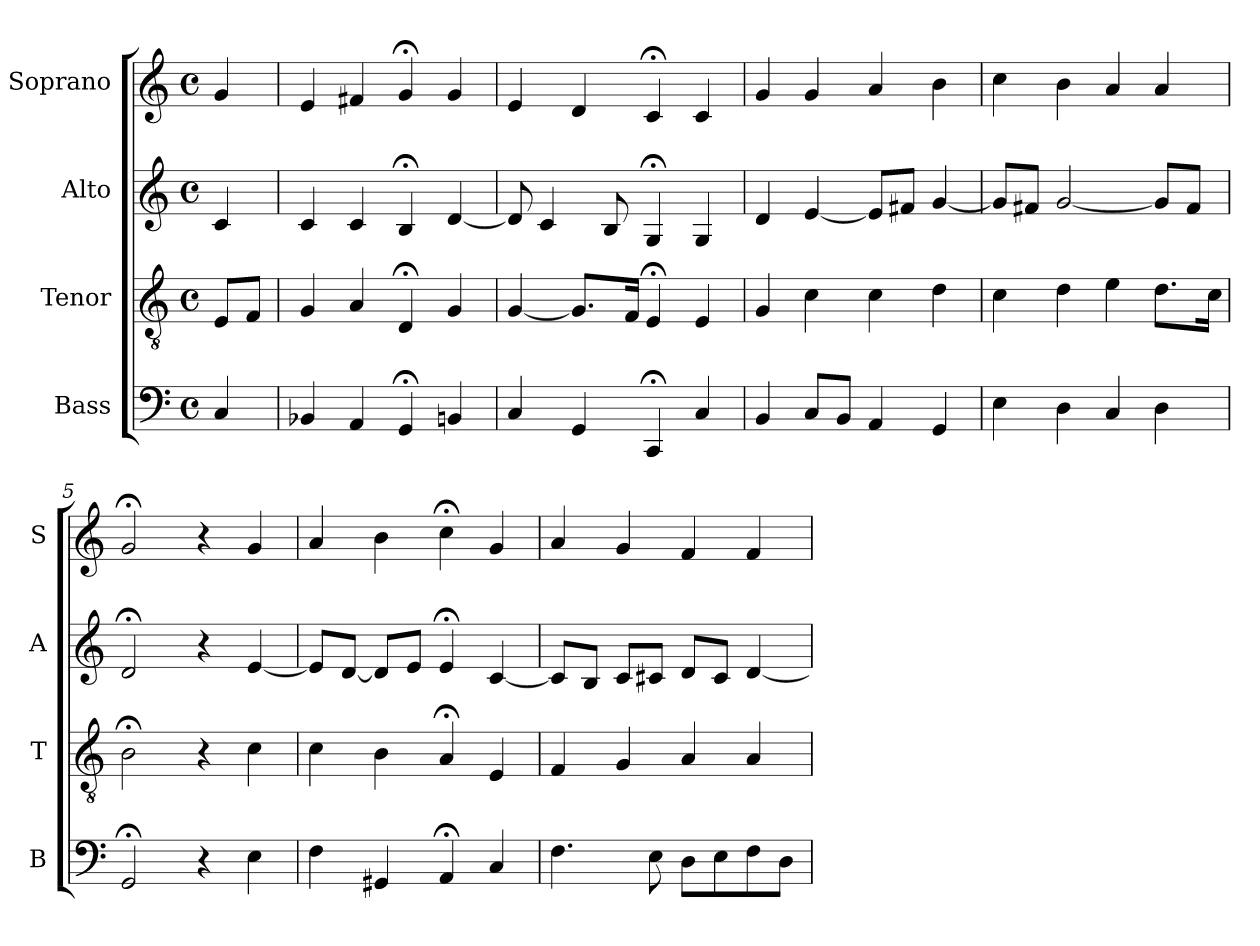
**kern	**kern	**kern	**kern
*part4	*part3	*part2	*part1
*staff4	*staff3	*staff2	*staff1
*I"Bass	*I"Tenor	*I"Alto	*I"Soprano
*I'B	*I'T	*I'A	*I'S
*clefF4	*clefGv2	*clefG2	*clefG2
*k[]	*k[]	*k[]	*k[]
*C:	*C:	*C:	*C:
*M4/4	*M4/4	*M4/4	*M4/4
*met(c)	*met(c)	*met(c)	*met(c)
*MM100	*MM100	*MM100	*MM100
=	=	=	=
4C	8EL	4c	4g
.	8FJ	.	.
=1	=1	=1	=1
4BB-X	4G	4c	4e
4AA	4A	4c	4f#X
4GG;<	4D;<	4B;<	4g;<
4BBn	4G	[4d	4g
=2	=2	=2	=2
4C	[4G	8d]	4e
.	.	4c	.
4GG	8.GL]	.	4d
.	.	8B	.
.	16FJk	.	.
4CC;<	4E;<	4G;<	4c;<
4C	4E	4G	4c
=3	=3	=3	=3
4BB	4G	4d	4g
8CL	4c	[4e	4g
8BBJ	.	.	.
4AA	4c	8eL]	4a
.	.	8f#XJ	.
4GG	4d	[4g	4b
=4	=4	=4	=4
4E	4c	8gL]	4cc
.	.	8f#XJ	.
4D	4d	[2g	4b
4C	4e	.	4a
4D	8.dL	8gL]	4a
.	.	8f#J	.
.	16cJk	.	.
=5	=5	=5	=5
2GG;<	2B;<	2d;<	2g;<
4r	4r	4r	4r
4E	4c	[4e	4g
=6	=6	=6	=6
4F	4c	8eL]	4a
.	.	[8dJ	.
4GG#X	4B	8dL]	4b
.	.	8eJ	.
4AA;<	4A;<	4e;<	4cc;<
4Ci	4Ei	[4c	4g
=7	=7	=7	=7
4.Fi	4Fi	8cL]	4a
.	.	8BJ	.
.	4G	8cL	4g
8E	.	8c#XJ	.
8DL	4A	8dL	4f
8E	.	8c#J	.
8F	4A	[4d	4f
8DJ	.	.	.
=	=	=	=
*-	*-	*-	*-
